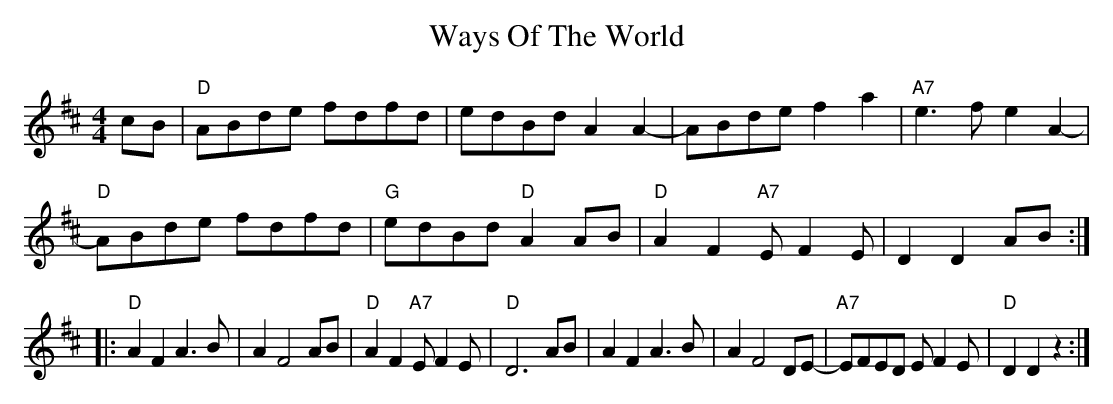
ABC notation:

X:1
T:Ways Of The World
M:4/4
L:1/4
K:D
c/2B/2|"D"A/2B/2d/2e/2 f/2d/2f/2d/2|e/2d/2B/2d/2 AA-|A/2B/2d/2e/2 fa|\
"A7"e3/2f/2 eA-|
"D"A/2B/2d/2e/2 f/2d/2f/2d/2|"G"e/2d/2B/2d/2 "D"AA/2B/2|"D"AF "A7"E/2FE/2|\
D+D A/2 +DA/2B/2:|
|:"D"AF A3/2B/2|AF2A/2B/2|"D"AF "A7"E/2FE/2|"D"D3A/2B/2|AF A3/2B/2|AF2D/2E/2-|\
"A7"E/2F/2E/2D/2 E/2FE/2|"D"D+D A +Dz:|
